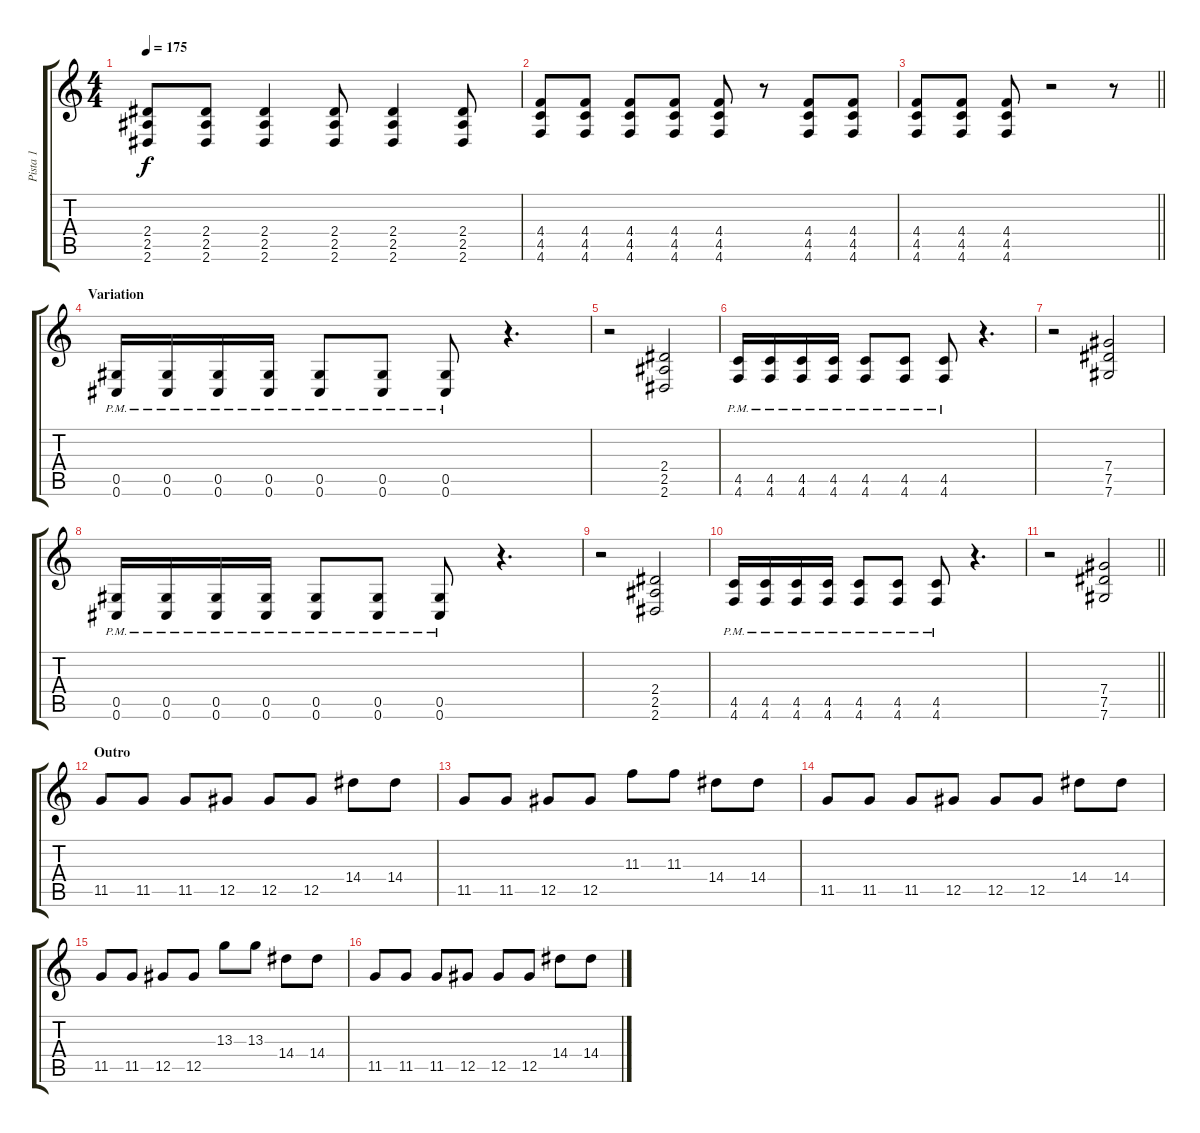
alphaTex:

\track ("Pista 1" "Pista 1") {instrument distortionguitar}
\staff {score tabs}
\tuning (Eb4 Bb3 Gb3 Db3 Ab2 Db2) {hide}
\ts (4 4)
\tempo 175
\clef g2
\ks c
(2.4{t} 2.5{t} 2.6{t}).8{dy f} (2.4 2.5 2.6).8 (2.4 2.5 2.6).4 (2.4 2.5 2.6).8 (2.4 2.5 2.6).4 (2.4 2.5 2.6).8 |
(4.4 4.5 4.6).8 (4.4 4.5 4.6).8 (4.4 4.5 4.6).8 (4.4 4.5 4.6).8 (4.4 4.5 4.6).8 r.8 (4.4 4.5 4.6).8 (4.4 4.5 4.6).8 |
\barLineRight lightlight
(4.4 4.5 4.6).8 (4.4 4.5 4.6).8 (4.4 4.5 4.6).8 r.2 r.8 |
\section ("" "Variation")
(0.5{pm} 0.6{pm}).16 (0.5{pm} 0.6{pm}).16 (0.5{pm} 0.6{pm}).16 (0.5{pm} 0.6{pm}).16 (0.5{pm} 0.6{pm}).8 (0.5{pm} 0.6{pm}).8 (0.5{pm} 0.6{pm}).8 r.4{d} |
r.2 (2.4 2.5 2.6).2 |
(4.5{pm} 4.6{pm}).16 (4.5{pm} 4.6{pm}).16 (4.5{pm} 4.6{pm}).16 (4.5{pm} 4.6{pm}).16 (4.5{pm} 4.6{pm}).8 (4.5{pm} 4.6{pm}).8 (4.5{pm} 4.6{pm}).8 r.4{d} |
r.2 (7.4 7.5 7.6).2 |
(0.5{pm} 0.6{pm}).16 (0.5{pm} 0.6{pm}).16 (0.5{pm} 0.6{pm}).16 (0.5{pm} 0.6{pm}).16 (0.5{pm} 0.6{pm}).8 (0.5{pm} 0.6{pm}).8 (0.5{pm} 0.6{pm}).8 r.4{d} |
r.2 (2.4 2.5 2.6).2 |
(4.5{pm} 4.6{pm}).16 (4.5{pm} 4.6{pm}).16 (4.5{pm} 4.6{pm}).16 (4.5{pm} 4.6{pm}).16 (4.5{pm} 4.6{pm}).8 (4.5{pm} 4.6{pm}).8 (4.5{pm} 4.6{pm}).8 r.4{d} |
\barLineRight lightlight
r.2 (7.4 7.5 7.6).2 |
\section ("" "Outro")
11.5.8 11.5.8 11.5.8 12.5.8 12.5.8 12.5.8 14.4.8 14.4.8 |
11.5.8 11.5.8 12.5.8 12.5.8 11.3.8 11.3.8 14.4.8 14.4.8 |
11.5.8 11.5.8 11.5.8 12.5.8 12.5.8 12.5.8 14.4.8 14.4.8 |
11.5.8 11.5.8 12.5.8 12.5.8 13.3.8 13.3.8 14.4.8 14.4.8 |
11.5.8 11.5.8 11.5.8 12.5.8 12.5.8 12.5.8 14.4.8 14.4.8
